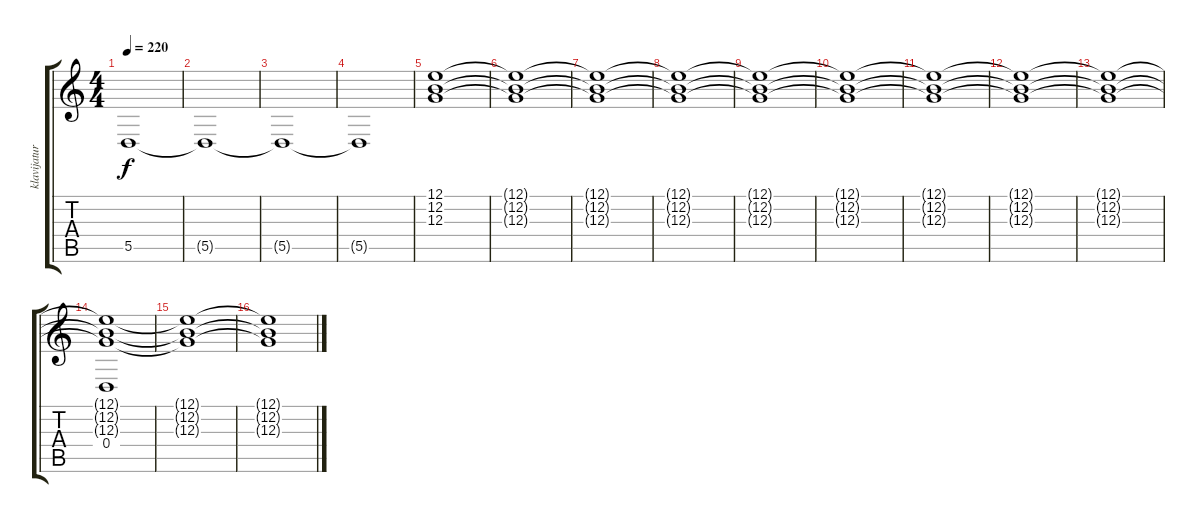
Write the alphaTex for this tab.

\track ("klavijature" "klavijatur") {instrument stringensemble2}
\staff {score tabs}
\tuning (E4 B3 G3 D3 A2 E2) {hide}
\ts (4 4)
\tempo 220
\clef g2
\ks c
5.5.1{dy f} |
5.5{t}.1 |
5.5{t}.1 |
5.5{t}.1 |
(12.1 12.2 12.3).1 |
(12.1{t} 12.2{t} 12.3{t}).1 |
(12.1{t} 12.2{t} 12.3{t}).1 |
(12.1{t} 12.2{t} 12.3{t}).1 |
(12.1{t} 12.2{t} 12.3{t}).1 |
(12.1{t} 12.2{t} 12.3{t}).1 |
(12.1{t} 12.2{t} 12.3{t}).1 |
(12.1{t} 12.2{t} 12.3{t}).1 |
(12.1{t} 12.2{t} 12.3{t}).1 |
(12.1{t} 12.2{t} 12.3{t} 0.4).1 |
(12.1{t} 12.2{t} 12.3{t}).1 |
(12.1{t} 12.2{t} 12.3{t}).1
